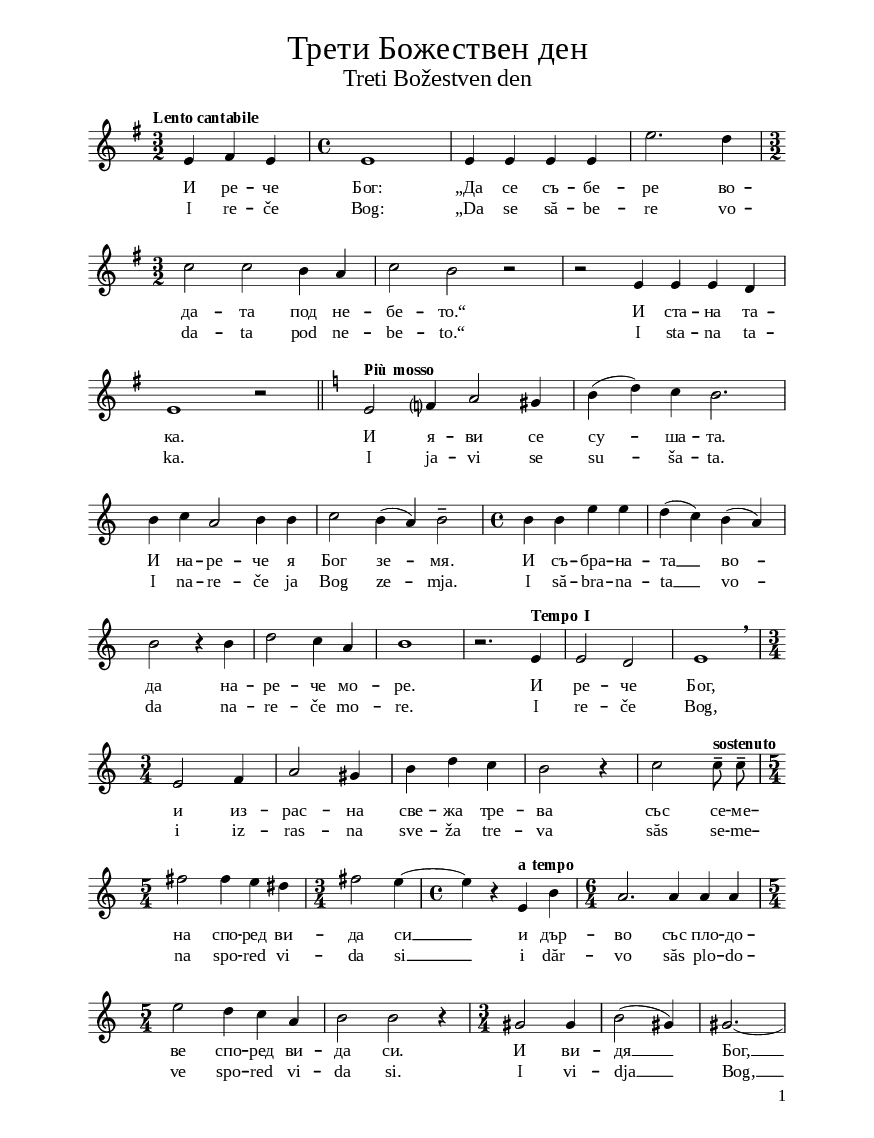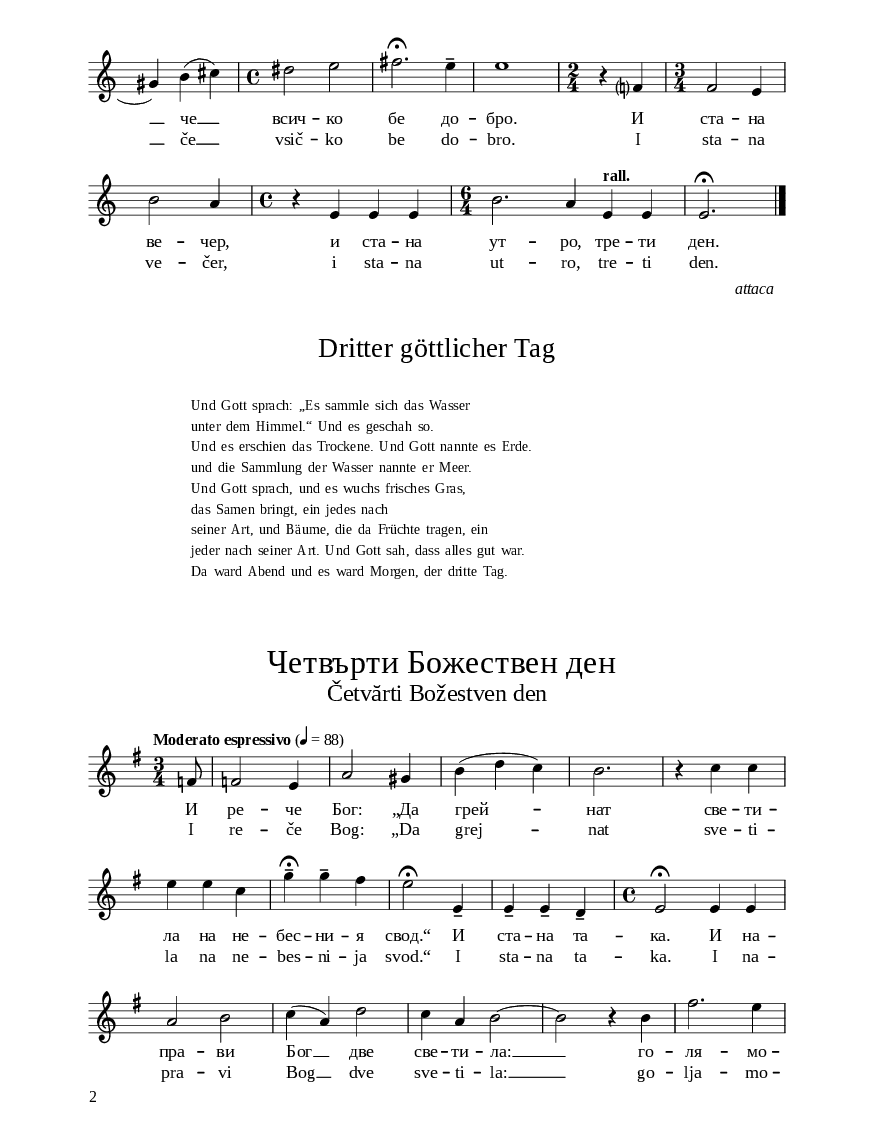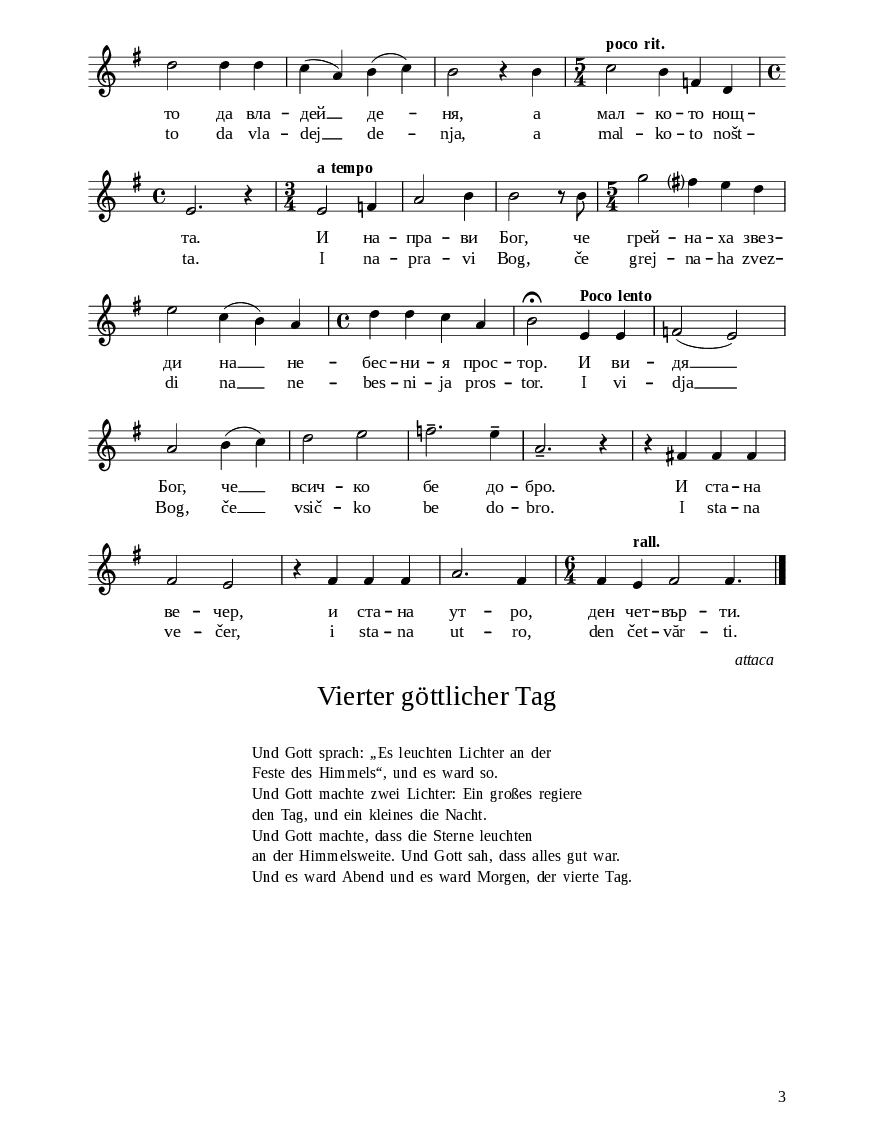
\version "2.24.2"

% include paper part and global functions
\include "include/globals.ily"

\bookpart {
  \label #'ref193
  \tocItem \markup "     Трети Божествен ден – Treti Božestven den"
  \include "include/bookpart-paper.ily"
  \score {
    \include "include/score-layout.ily"

    \new Voice \absolute {
      \clef treble
      \key e \minor
      \time 3/2
      \tempo "Lento cantabile"
      \autoBeamOff
      \partial 2.
      e'4  fis'4
      e'4 | % 2
      \time 4/4  | % 2
      e'1 | % 3
      e'4  e'4  e'4  e'4 | % 4
      e''2. d''4 \break  | % 5
      \time 3/2   | % 5
      c''2 c''2 b'4  a'4 | % 6
      c''2 b'2 r2 | % 7
      r2  e'4  e'4  e'4  d'4 \break | % 8
      e'1 r2 \bar "||"
      \key a \minor | % 9
      e'2 ^\markup{ \bold {Più mosso} }  f'?4  a'2
      gis'4 | 
      b'4 ( d''4 ) c''4 b'2. \break | % 11
      b'4 c''4  a'2 b'4 b'4
      | % 12
      c''2 b'4 (  a'4 ) b'2 -- | % 13
      \time 4/4  | % 13
      b'4 b'4 e''4 e''4 | % 14
      d''4 ( c''4 ) b'4 (  a'4 )
      \break | % 15
      b'2 r4 b'4 | % 16
      d''2 c''4  a'4 | % 17
      b'1 | % 18
      r2.  e'4 ^\markup{ \bold {Tempo I} } | % 19
      e'2  d'2 |
      e'1 \breathe  \break | % 21
      \time 3/4  | % 21
      e'2  f'4  | % 22
      a'2  gis'4 | % 23
      b'4 d''4 c''4 | % 24
      b'2 r4 | % 25
      c''2 c''8 --  ^\markup{ \bold {sostenuto} }
      c''8 -- \break | % 26
      \time 5/4  | % 26
      fis''2 fis''4 e''4 dis''4 | % 27
      \time 3/4  | % 27
      fis''2 e''4 ~ | % 28
      \time 4/4  | % 28
      e''4 r4  e'4 ^\markup{ \bold {a tempo} }
      b'4 | % 29
      \time 6/4  | % 29
      a'2.  a'4  a'4  a'4 \break |
      \time 5/4  |
      e''2 d''4 c''4  a'4  | % 31
      b'2 b'2 r4 | % 32
      \time 3/4  | % 32
      gis'2  gis'4 | % 33
      b'2 (  gis'4 ) | % 34
      gis'2. ~ \break | % 35
      gis'4 b'4 ( cis''4 ) | % 36
      \time 4/4  | % 36
      dis''2 e''2  | % 37
      fis''2. ^\fermata e''4 -- | % 38
      e''1 | % 39
      \time 2/4  | % 39
      r4  f'?4 |
      \time 3/4  |
      f'2  e'4 \break | % 41
      b'2  a'4 | % 42
      \time 4/4  | % 42
      r4  e'4  e'4  e'4 | % 43
      \time 6/4  | % 43
      b'2.  a'4   % 44
      e'4 ^\markup{ \bold {rall.} }  e'4 | e'2. \fermata
      \bar "|."
    }

    \addlyrics {
      И
      ре -- че Бог: „Да се съ -- бе --
      ре во -- да -- та под не -- бе --
      то.“ И ста -- на та -- ка. И я --
      ви се су -- ша -- та. И на --
      ре -- че я Бог зе -- мя. И съ
      -- бра -- на -- та __  во -- да на
      -- ре -- че мо -- ре. И ре -- че
      Бог, и из -- рас -- на све -- жа
      тре -- ва със се -- ме -- на спо --
      ред ви -- да си __  и дър -- во
      със пло -- до -- ве спо -- ред ви --
      да си. И ви -- дя __  Бог, __ че __
      всич -- ко бе до -- бро. И ста
      -- на ве -- чер, и ста -- на ут --
      ро, тре -- ти ден.}
       \addlyrics {
      I
      re -- če Bog: „Da se să -- be --
      re vo -- da -- ta pod ne -- be --
      to.“ I sta -- na ta -- ka. I ja --
      vi se su -- ša -- ta. I na --
      re -- če ja Bog ze -- mja. I să
      -- bra -- na -- ta __  vo -- da na
      -- re -- če mo -- re. I re -- če
      Bog, i iz -- ras -- na sve -- ža
      tre -- va săs se -- me -- na spo --
      red vi -- da si __ i dăr -- vo
      săs plo -- do -- ve spo -- red vi --
      da si. I vi -- dja __  Bog, __ če __
      vsič -- ko be do -- bro. I sta
      -- na ve -- čer, i sta -- na ut --
      ro, tre -- ti den.}

        \header {
          title = \titleFunc "Трети Божествен ден" "Treti Božestven den"
        }

        \midi{}

      } % score

      \markup \raise #2.8 \override #'(baseline-skip . 2) {
        \column {
          \fill-line \italic { "" "" \concat {"attaca" "   " }}
        }
      }

      \markup \empty-one

      % include foreign translation(s) of the song
      \version "2.24.3"

\markup \fill-line { \fontsize #deTitleFontSize "Dritter göttlicher Tag" }
\markup \null
\markup \null
\markup \abs-fontsize #10 {
  \hspace #9
  \override #`(baseline-skip . ,deCoupletBaselineSkip)

  \column {
    \line { " " }


    \line { " "Und Gott sprach: „Es sammle sich das Wasser}
    \line { " "unter dem Himmel.“ Und es geschah so.}
    \line { " "Und es erschien das Trockene. Und Gott nannte es Erde.} 
    \line { " " und die Sammlung der Wasser nannte er Meer.}
    \line { " "Und Gott sprach, und es wuchs frisches Gras,}
    \line { " "das Samen bringt, ein jedes nach}
    \line { " "seiner Art, und Bäume, die da Früchte tragen, ein}
    \line { " "jeder nach seiner Art. Und Gott sah, dass alles gut war.}
    \line { " " Da ward Abend und es ward Morgen, der dritte Tag.}


  }
}



       \markup \empty-three

 \label #'ref194
  \tocItem \markup " Четвърти Божествен ден – Četvărti Božestven den"
  \include "include/bookpart-paper.ily"
  \score {
    \include "include/score-layout.ily"

    \new Voice \absolute {
      \clef treble
      \key e \minor
      \time 3/4
      \tempoFunc "Moderato espressivo" 4 "88"
      \autoBeamOff
      \partial 8
      f'8  | % 2
      f'2  e'4 | % 3
      a'2  gis'4 | % 4
      b'4 ( d''4 c''4 ) | % 5
      b'2. | % 6
      r4 c''4 c''4 \break  | % 7
      e''4 e''4 c''4 | % 8
      g''4 ^\fermata -- g''4 -- fis''4
      | % 9
      e''2 ^\fermata  e'4 -- |
      e'4 --  e'4 --  d'4 -- | % 11
      \time 4/4  | % 11
      e'2 ^\fermata  e'4  e'4 \break | % 12
      a'2 b'2 | % 13
      c''4 (  a'4 ) d''2 | % 14
      c''4  a'4 b'2 ~ | % 15
      b'2 r4 b'4 | % 16
      fis''2. e''4 \break  | % 17
      d''2 d''4 d''4 | % 18
      c''4 (  a'4 ) b'4 ( c''4 ) | % 19
      b'2 r4 b'4 |
      \time 5/4  |
      c''2 ^\markup{ \bold {poco rit.} } b'4
      f'4  d'4 \break | % 21
      \time 4/4  | % 21
      e'2. r4 | % 22
      \time 3/4  | % 22
      e'2 ^\markup{ \bold {a tempo} }  f'4 | % 23
      a'2 b'4 | % 24
      b'2 r8 b'8 | % 25
      \time 5/4  | % 25
      g''2 fis''?4 e''4 d''4 \break  | % 26
      e''2 c''4 ( b'4 )  a'4 | % 27
      \time 4/4  | % 27
      d''4 d''4 c''4  a'4 | % 28
      b'2 ^\fermata  e'4 ^\markup{ \bold {Poco lento} }
      e'4 | % 29
      f'2 (  e'2 ) \break |
      a'2 b'4 ( c''4 ) | % 31
      d''2 e''2 | % 32
      f''2. -- e''4 --  | % 33
      a'2. -- r4 | % 34
      r4  fis'!4  fis'4  fis'4 \break | % 35
      fis'2  e'2 | % 36
      r4  fis'4  fis'4  fis'4 | % 37
      a'2.  fis'4 | % 38
      \time 6/4  | % 38
      fis'4  \tempo "rall." e'4  fis'2
      fis'4. \bar "|."
    }

    \addlyrics {
      И
      ре -- че Бог: „Да грей --
      нат све -- ти -- ла на не -- бес --
      ни -- я свод.“ И ста -- на та --
      ка. И на -- пра -- ви Бог __  две
      све -- ти -- ла: __  го -- ля -- мо --
      то да вла -- дей __  де -- ня,
      а мал -- ко -- то нощ -- та. И на --
      пра -- ви Бог, че грей -- на -- ха
      звез -- ди на __  не -- бес -- ни --
      я прос -- тор. И ви -- дя __  Бог,
      че __  всич -- ко бе до -- бро. И
      ста -- на ве -- чер, и ста -- на
      ут -- ро, ден чет -- вър -- ти.}
      \addlyrics {
      I
      re -- če Bog: „Da grej --
      nat sve -- ti -- la na ne -- bes --
      ni -- ja svod.“ I sta -- na ta --
      ka. I na -- pra -- vi Bog __  dve
      sve -- ti -- la: __  go -- lja -- mo --
      to da vla -- dej __  de -- nja,
      a mal -- ko -- to nošt -- ta. I na --
      pra -- vi Bog, če grej -- na -- ha
      zvez -- di na __  ne -- bes -- ni --
      ja pros -- tor. I vi -- dja __  Bog,
      če __  vsič -- ko be do -- bro. I
      sta -- na ve -- čer, i sta -- na
      ut -- ro, den čet -- văr -- ti.}

        \header {
          title = \titleFunc " Четвърти Божествен ден" "Četvărti Božestven den"
        }

        \midi{}

      } % score

      \markup \raise #2.8 \override #'(baseline-skip . 2) {
        \column {
          \fill-line \italic { "" "" \concat {"attaca" "   " }}
        }
      }
      
  

      % include foreign translation(s) of the song
      \version "2.24.4"

\markup \fill-line { \fontsize #deTitleFontSize "Vierter göttlicher Tag" }
\markup \null
\markup \null
\markup \abs-fontsize #11 {
  \fill-line {
  \override #`(baseline-skip . ,deCoupletBaselineSkip)

  \column {
    \line { " " }


 \line { " " Und Gott sprach: „Es leuchten Lichter an der}
 \line { " " Feste des Himmels“, und es ward so.}

 \line { " "  Und Gott machte zwei Lichter: Ein großes regiere}
 \line { " "  den Tag, und ein kleines die Nacht.}

 \line { " " Und Gott machte, dass die Sterne leuchten}
 \line { " " an der Himmelsweite. Und Gott sah, dass alles gut war.}
 
  \line { " " Und es ward Abend und es ward Morgen, der vierte Tag.}
  }
  }
}



      

    } % bookpart

    % Più mosso
    %
